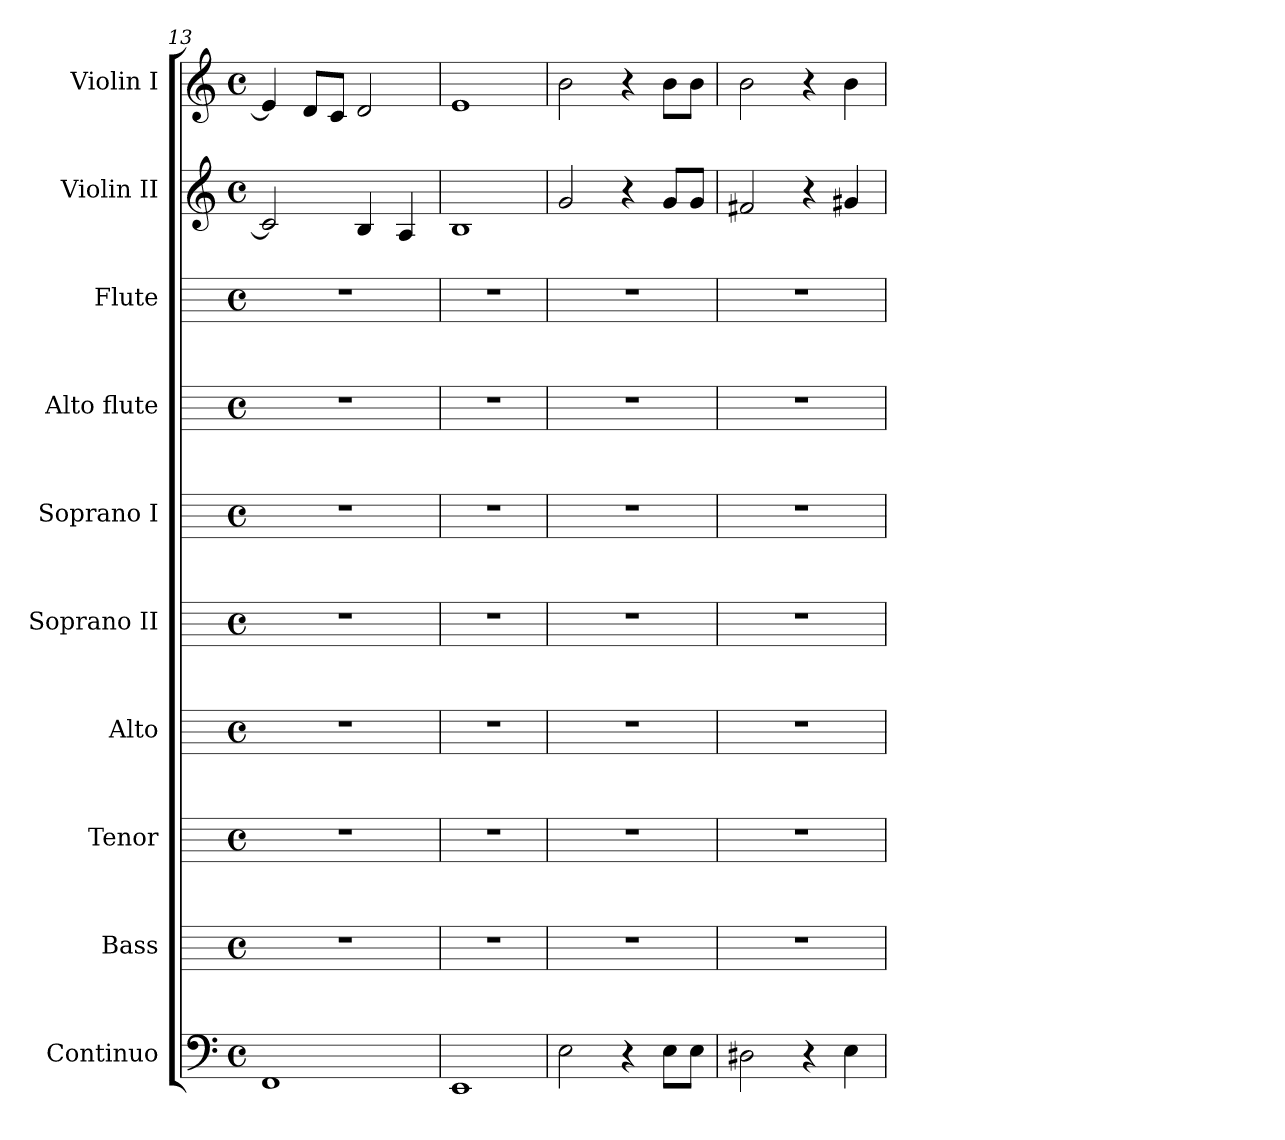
**kern	**kern	**kern	**kern	**kern	**kern	**kern	**kern	**kern	**kern
*part10	*part9	*part8	*part7	*part6	*part5	*part4	*part3	*part2	*part1
*staff10	*staff9	*staff8	*staff7	*staff6	*staff5	*staff4	*staff3	*staff2	*staff1
*I"Continuo	*I"Bass	*I"Tenor	*I"Alto	*I"Soprano II	*I"Soprano I	*I"Alto flute	*I"Flute	*I"Violin II	*I"Violin I
*I'Continuo	*I'Bass	*I'Tenor	*I'Alto	*I'Soprano II	*I'Soprano I	*I'Alto flute	*I'Flute	*I'Violin II	*I'Violin I
*clefF4	*	*	*	*	*	*	*	*clefG2	*clefG2
*k[]	*	*	*	*	*	*	*	*k[]	*k[]
*C:	*	*	*	*	*	*	*	*C:	*C:
*M4/4	*M4/4	*M4/4	*M4/4	*M4/4	*M4/4	*M4/4	*M4/4	*M4/4	*M4/4
*met(c)	*met(c)	*met(c)	*met(c)	*met(c)	*met(c)	*met(c)	*met(c)	*met(c)	*met(c)
=13	=13	=13	=13	=13	=13	=13	=13	=13	=13
1FF	1r	1r	1r	1r	1r	1r	1r	2c]	4e]
.	.	.	.	.	.	.	.	.	8dL
.	.	.	.	.	.	.	.	.	8cJ
.	.	.	.	.	.	.	.	4B	2d
.	.	.	.	.	.	.	.	4A	.
=14	=14	=14	=14	=14	=14	=14	=14	=14	=14
1EE	1r	1r	1r	1r	1r	1r	1r	1B	1e
=15	=15	=15	=15	=15	=15	=15	=15	=15	=15
2E	1r	1r	1r	1r	1r	1r	1r	2g	2b
4r	.	.	.	.	.	.	.	4r	4r
8EL	.	.	.	.	.	.	.	8gL	8bL
8EJ	.	.	.	.	.	.	.	8gJ	8bJ
=16	=16	=16	=16	=16	=16	=16	=16	=16	=16
2D#X	1r	1r	1r	1r	1r	1r	1r	2f#X	2b
4r	.	.	.	.	.	.	.	4r	4r
4E	.	.	.	.	.	.	.	4g#X	4b
=	=	=	=	=	=	=	=	=	=
*-	*-	*-	*-	*-	*-	*-	*-	*-	*-
